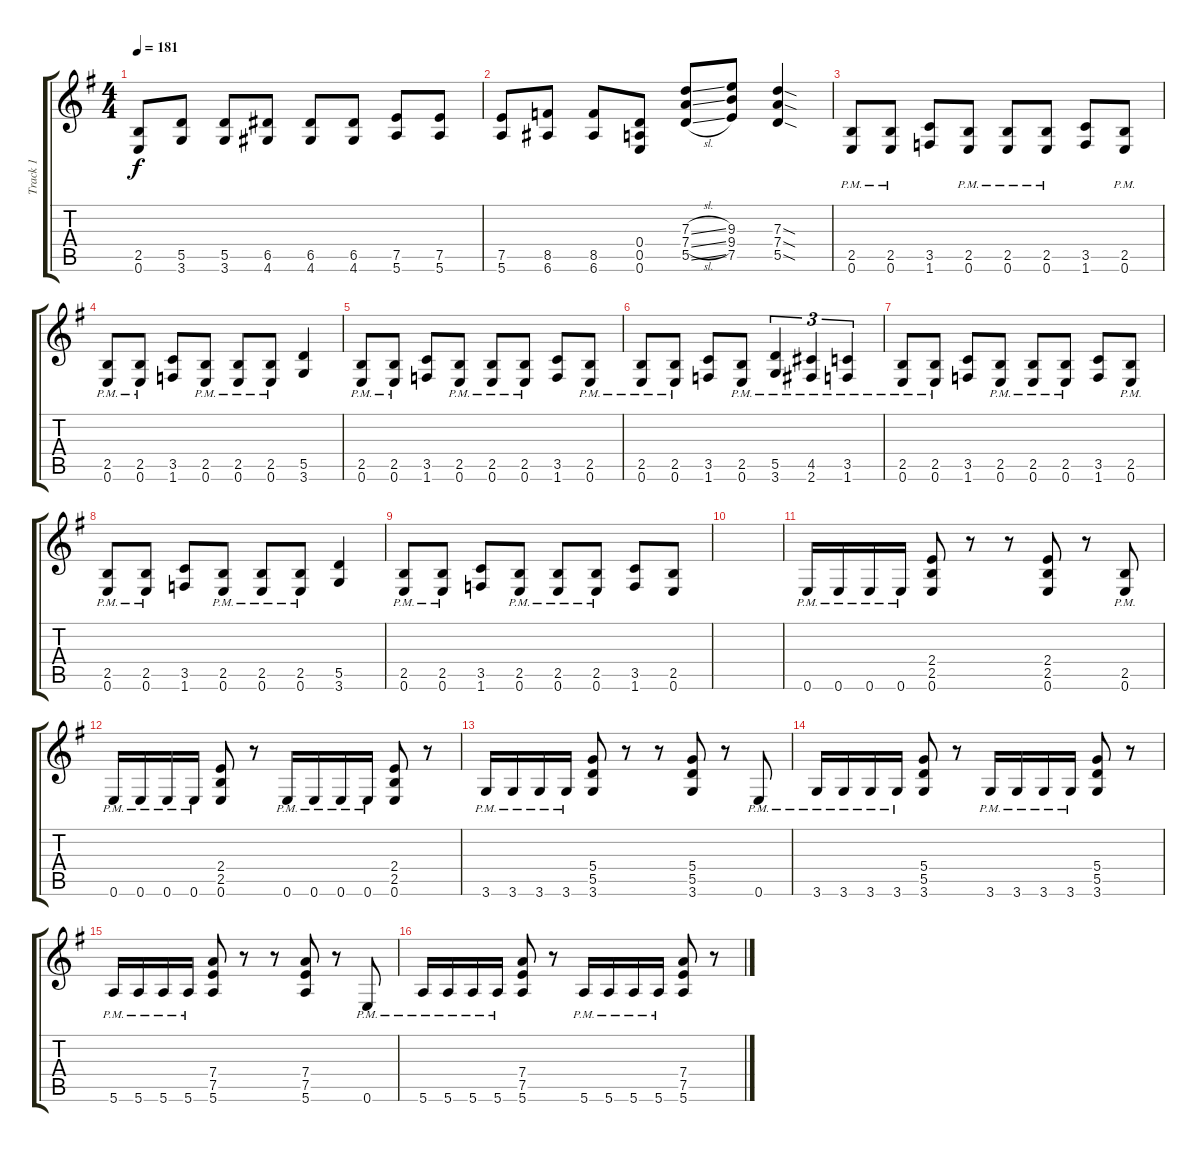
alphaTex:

\track ("Track 1" "Track 1") {instrument acousticguitarsteel}
\staff {score tabs}
\tuning (E4 B3 G3 D3 A2 E2) {hide}
\ts (4 4)
\tempo 181
\clef g2
\ks g
(2.5 0.6).8{dy f} (5.5 3.6).8 (5.5 3.6).8 (6.5 4.6).8 (6.5 4.6).8 (6.5 4.6).8 (7.5 5.6).8 (7.5 5.6).8 |
(7.5 5.6).8 (8.5 6.6).8 (8.5 6.6).8 (0.4 0.5 0.6).8 (7.3{sl} 7.4{sl} 5.5{sl}).8 (9.3 9.4 7.5).8 (7.3{sod} 7.4{sod} 5.5{sod}).4 |
(2.5{pm} 0.6{pm}).8 (2.5{pm} 0.6{pm}).8 (3.5 1.6).8 (2.5{pm} 0.6{pm}).8 (2.5{pm} 0.6{pm}).8 (2.5{pm} 0.6{pm}).8 (3.5 1.6).8 (2.5{pm} 0.6{pm}).8 |
(2.5{pm} 0.6{pm}).8 (2.5{pm} 0.6{pm}).8 (3.5 1.6).8 (2.5{pm} 0.6{pm}).8 (2.5{pm} 0.6{pm}).8 (2.5{pm} 0.6{pm}).8 (5.5 3.6).4 |
(2.5{pm} 0.6{pm}).8 (2.5{pm} 0.6{pm}).8 (3.5 1.6).8 (2.5{pm} 0.6{pm}).8 (2.5{pm} 0.6{pm}).8 (2.5{pm} 0.6{pm}).8 (3.5 1.6).8 (2.5{pm} 0.6{pm}).8 |
(2.5{pm} 0.6{pm}).8 (2.5{pm} 0.6{pm}).8 (3.5 1.6).8 (2.5{pm} 0.6{pm}).8 (5.5{pm} 3.6{pm}).4{tu (3 2)} (4.5{pm} 2.6{pm}).4{tu (3 2)} (3.5{pm} 1.6{pm}).4{tu (3 2)} |
(2.5{pm} 0.6{pm}).8 (2.5{pm} 0.6{pm}).8 (3.5 1.6).8 (2.5{pm} 0.6{pm}).8 (2.5{pm} 0.6{pm}).8 (2.5{pm} 0.6{pm}).8 (3.5 1.6).8 (2.5{pm} 0.6{pm}).8 |
(2.5{pm} 0.6{pm}).8 (2.5{pm} 0.6{pm}).8 (3.5 1.6).8 (2.5{pm} 0.6{pm}).8 (2.5{pm} 0.6{pm}).8 (2.5{pm} 0.6{pm}).8 (5.5 3.6).4 |
(2.5{pm} 0.6{pm}).8 (2.5{pm} 0.6{pm}).8 (3.5 1.6).8 (2.5{pm} 0.6{pm}).8 (2.5{pm} 0.6{pm}).8 (2.5{pm} 0.6{pm}).8 (3.5 1.6).8 (2.5 0.6).8 |
|
0.6{pm}.16 0.6{pm}.16 0.6{pm}.16 0.6{pm}.16 (2.4 2.5 0.6).8 r.8 r.8 (2.4 2.5 0.6).8 r.8 (2.5{pm} 0.6{pm}).8 |
0.6{pm}.16 0.6{pm}.16 0.6{pm}.16 0.6{pm}.16 (2.4 2.5 0.6).8 r.8 0.6{pm}.16 0.6{pm}.16 0.6{pm}.16 0.6{pm}.16 (2.4 2.5 0.6).8 r.8 |
3.6{pm}.16 3.6{pm}.16 3.6{pm}.16 3.6{pm}.16 (5.4 5.5 3.6).8 r.8 r.8 (5.4 5.5 3.6).8 r.8 0.6{pm}.8 |
3.6{pm}.16 3.6{pm}.16 3.6{pm}.16 3.6{pm}.16 (5.4 5.5 3.6).8 r.8 3.6{pm}.16 3.6{pm}.16 3.6{pm}.16 3.6{pm}.16 (5.4 5.5 3.6).8 r.8 |
5.6{pm}.16 5.6{pm}.16 5.6{pm}.16 5.6{pm}.16 (7.4 7.5 5.6).8 r.8 r.8 (7.4 7.5 5.6).8 r.8 0.6{pm}.8 |
5.6{pm}.16 5.6{pm}.16 5.6{pm}.16 5.6{pm}.16 (7.4 7.5 5.6).8 r.8 5.6{pm}.16 5.6{pm}.16 5.6{pm}.16 5.6{pm}.16 (7.4 7.5 5.6).8 r.8
